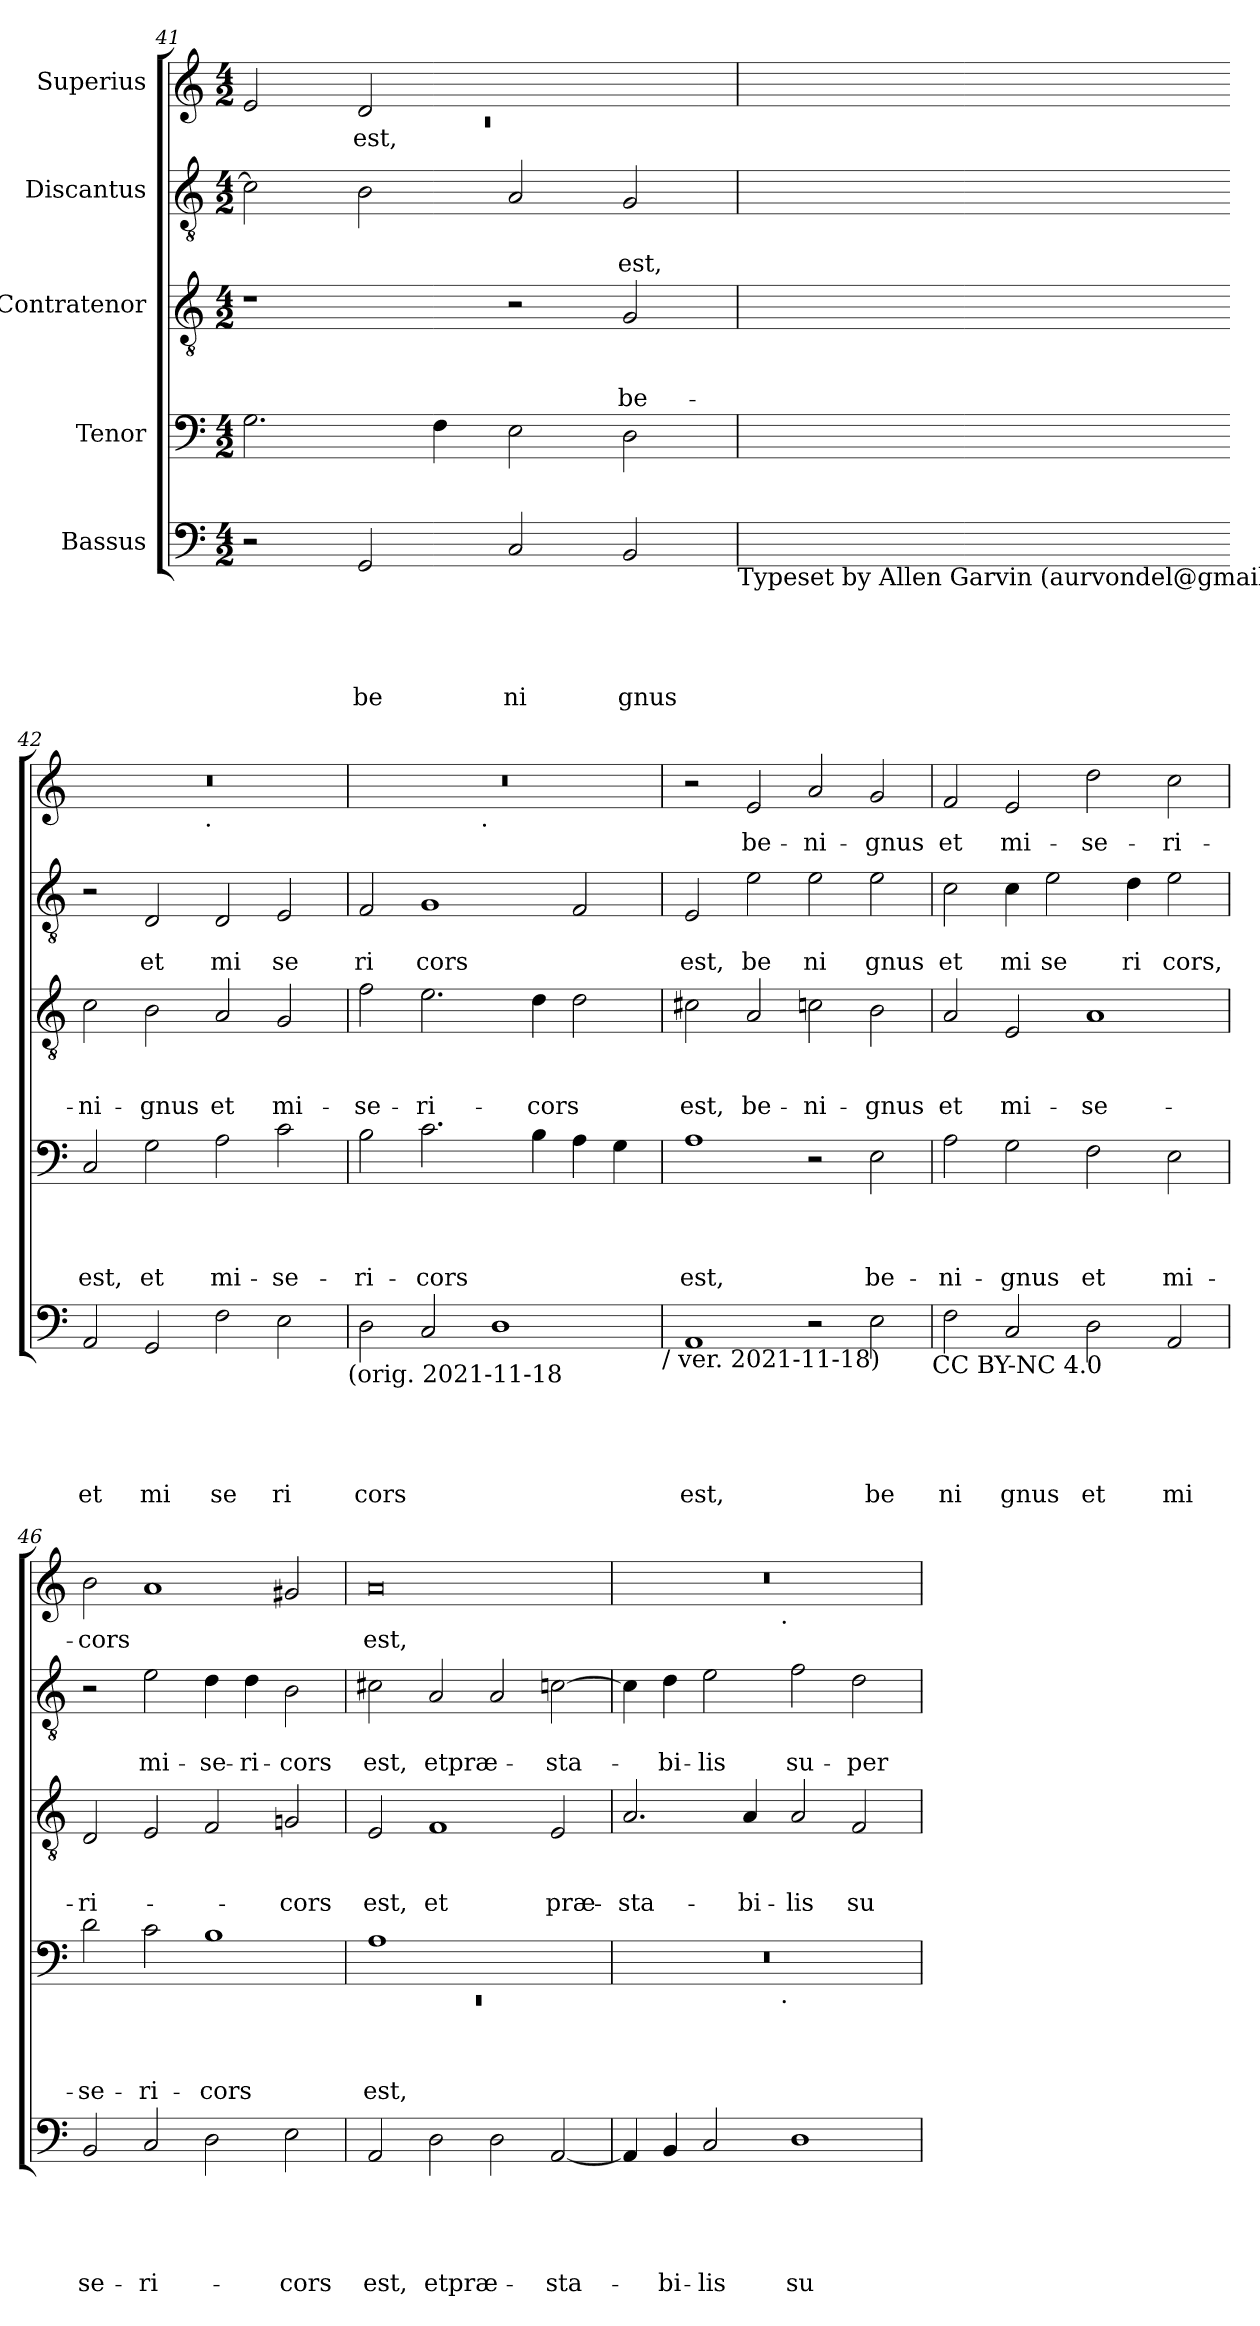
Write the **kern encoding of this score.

**kern	**text	**text	**text	**text	**text	**kern	**text	**text	**text	**text	**kern	**text	**text	**text	**kern	**text	**text	**kern	**text
*part5	*part5	*part5	*part5	*part5	*part5	*part4	*part4	*part4	*part4	*part4	*part3	*part3	*part3	*part3	*part2	*part2	*part2	*part1	*part1
*staff5	*staff5	*staff5	*staff5	*staff5	*staff5	*staff4	*staff4	*staff4	*staff4	*staff4	*staff3	*staff3	*staff3	*staff3	*staff2	*staff2	*staff2	*staff1	*staff1
*I"Bassus	*	*	*	*	*	*I"Tenor	*	*	*	*	*I"Contratenor	*	*	*	*I"Discantus	*	*	*I"Superius	*
*clefF4	*	*	*	*	*	*clefF4	*	*	*	*	*clefGv2	*	*	*	*clefGv2	*	*	*clefG2	*
*k[]	*	*	*	*	*	*k[]	*	*	*	*	*k[]	*	*	*	*k[]	*	*	*k[]	*
*C:	*	*	*	*	*	*C:	*	*	*	*	*C:	*	*	*	*C:	*	*	*C:	*
*M4/2	*	*	*	*	*	*M4/2	*	*	*	*	*M4/2	*	*	*	*M4/2	*	*	*M4/2	*
=41	=41	=41	=41	=41	=41	=41	=41	=41	=41	=41	=41	=41	=41	=41	=41	=41	=41	=41	=41
*	*	*	*	*	*	*	*	*	*	*	*	*	*	*	*	*	*	*^	*
!	!	!	!	!	!	!	!	!	!	!	!	!	!	!	!	!	!	!	!LO:N:vis=1	!
2r	.	.	.	.	.	2.G\	.	.	.	.	1r	.	.	.	2c\]	.	.	2e/	0rc	.
!	!	!	!	!	!LO:LY:b	!	!	!	!	!	!	!	!	!	!	!	!	!	!	!LO:LY:b
2GG/	.	.	.	.	be	.	.	.	.	.	.	.	.	.	2B\	.	.	2d/	.	est,
.	.	.	.	.	.	4F\	.	.	.	.	.	.	.	.	.	.	.	.	.	.
!	!	!	!	!	!LO:LY:b	!	!	!	!	!	!	!	!	!	!	!	!	!	!	!
2C/	.	.	.	.	ni	2E\	.	.	.	.	2r	.	.	.	2A/	.	.	1ryy	.	.
!	!	!	!	!	!LO:LY:b	!	!	!	!	!	!	!	!	!LO:LY:b	!	!	!LO:LY:b	!	!	!
2BB/	.	.	.	.	gnus	2D\	.	.	.	.	2G/	.	.	be-	2G/	.	est,	.	.	.
!LO:TX:b:t=Typeset by Allen Garvin (aurvondel@gmail.com)	!	!	!	!	!	!	!	!	!	!	!	!	!	!	!	!	!	!	!	!
=42	=42	=42	=42	=42	=42	=42	=42	=42	=42	=42	=42	=42	=42	=42	=42	=42	=42	=42	=42	=42
!	!	!	!	!	!LO:LY:b	!	!	!	!	!LO:LY:b	!	!	!	!LO:LY:b	!	!	!	!	!	!
2AA/	.	.	.	.	et	2C/	.	.	.	est,	2c\	.	.	-ni-	2r	.	.	0r	2ryy	.
!	!	!	!	!	!LO:LY:b	!	!	!	!	!LO:LY:b	!	!	!	!LO:LY:b	!	!	!LO:LY:b	!	!	!
2GG/	.	.	.	.	mi	2G\	.	.	.	et	2B\	.	.	-gnus	2D/	.	et	.	4...ryy	.
!	!	!	!	!	!	!	!	!	!	!	!	!	!	!	!	!	!	!	!LO:TX:b:t=.	!
.	.	.	.	.	.	.	.	.	.	.	.	.	.	.	.	.	.	.	1ryy	.
!	!	!	!	!	!LO:LY:b	!	!	!	!	!LO:LY:b	!	!	!	!LO:LY:b	!	!	!LO:LY:b	!	!	!
2F\	.	.	.	.	se	2A\	.	.	.	mi-	2A/	.	.	et	2D/	.	mi	.	.	.
!	!	!	!	!	!LO:LY:b	!	!	!	!	!LO:LY:b	!	!	!	!LO:LY:b	!	!	!LO:LY:b	!	!	!
2E\	.	.	.	.	ri	2c\	.	.	.	-se-	2G/	.	.	mi-	2E/	.	se	.	.	.
.	.	.	.	.	.	.	.	.	.	.	.	.	.	.	.	.	.	.	32ryy	.
!LO:TX:b:t=(orig. 2021-11-18	!	!	!	!	!	!	!	!	!	!	!	!	!	!	!	!	!	!	!	!
=43	=43	=43	=43	=43	=43	=43	=43	=43	=43	=43	=43	=43	=43	=43	=43	=43	=43	=43	=43	=43
!	!	!	!	!	!LO:LY:b	!	!	!	!	!LO:LY:b	!	!	!	!LO:LY:b	!	!	!LO:LY:b	!	!	!
2D\	.	.	.	.	cors	2B\	.	.	.	-ri-	2f\	.	.	-se-	2F/	.	ri	0r	2ryy	.
!	!	!	!	!	!	!	!	!	!	!LO:LY:b	!	!	!	!LO:LY:b	!	!	!LO:LY:b	!	!	!
2C/	.	.	.	.	.	2.c\	.	.	.	-cors	2.e\	.	.	-ri-	1G	.	cors	.	4...ryy	.
!	!	!	!	!	!	!	!	!	!	!	!	!	!	!	!	!	!	!	!LO:TX:b:t=.	!
.	.	.	.	.	.	.	.	.	.	.	.	.	.	.	.	.	.	.	1ryy	.
1D	.	.	.	.	.	.	.	.	.	.	.	.	.	.	.	.	.	.	.	.
!	!	!	!	!	!	!	!	!	!	!	!	!	!	!LO:LY:b	!	!	!	!	!	!
.	.	.	.	.	.	4B\	.	.	.	.	4d\	.	.	-cors	.	.	.	.	.	.
.	.	.	.	.	.	4A\	.	.	.	.	2d\	.	.	.	2F/	.	.	.	.	.
.	.	.	.	.	.	4G\	.	.	.	.	.	.	.	.	.	.	.	.	.	.
.	.	.	.	.	.	.	.	.	.	.	.	.	.	.	.	.	.	.	32ryy	.
!LO:TX:b:t=/ ver. 2021-11-18)	!	!	!	!	!	!	!	!	!	!	!	!	!	!	!	!	!	!	!	!
=44	=44	=44	=44	=44	=44	=44	=44	=44	=44	=44	=44	=44	=44	=44	=44	=44	=44	=44	=44	=44
!	!	!	!	!	!LO:LY:b	!	!	!	!	!LO:LY:b	!	!	!	!LO:LY:b	!	!	!LO:LY:b	!	!	!
*	*	*	*	*	*	*	*	*	*	*	*	*	*	*	*	*	*	*v	*v	*
1AA	.	.	.	.	est,	1A	.	.	.	est,	2c#X\	.	.	est,	2E/	.	est,	2r	.
!	!	!	!	!	!	!	!	!	!	!	!	!	!	!LO:LY:b	!	!	!LO:LY:b	!	!LO:LY:b
.	.	.	.	.	.	.	.	.	.	.	2A/	.	.	be-	2e\	.	be	2e/	be-
!	!	!	!	!	!	!	!	!	!	!	!	!	!	!LO:LY:b	!	!	!LO:LY:b	!	!LO:LY:b
2r	.	.	.	.	.	2r	.	.	.	.	2cn\	.	.	-ni-	2e\	.	ni	2a/	-ni-
!	!	!	!	!	!LO:LY:b	!	!	!	!	!LO:LY:b	!	!	!	!LO:LY:b	!	!	!LO:LY:b	!	!LO:LY:b
2E\	.	.	.	.	be	2E\	.	.	.	be-	2B\	.	.	-gnus	2e\	.	gnus	2g/	-gnus
!LO:TX:b:t=CC BY-NC 4.0	!	!	!	!	!	!	!	!	!	!	!	!	!	!	!	!	!	!	!
=45	=45	=45	=45	=45	=45	=45	=45	=45	=45	=45	=45	=45	=45	=45	=45	=45	=45	=45	=45
!	!	!	!	!	!LO:LY:b	!	!	!	!	!LO:LY:b	!	!	!	!LO:LY:b	!	!	!LO:LY:b	!	!LO:LY:b
2F\	.	.	.	.	ni	2A\	.	.	.	-ni-	2A/	.	.	et	2c\	.	et	2f/	et
!	!	!	!	!	!LO:LY:b	!	!	!	!	!LO:LY:b	!	!	!	!LO:LY:b	!	!	!LO:LY:b	!	!LO:LY:b
2C/	.	.	.	.	gnus	2G\	.	.	.	-gnus	2E/	.	.	mi-	4c\	.	mi	2e/	mi-
!	!	!	!	!	!	!	!	!	!	!	!	!	!	!	!	!	!LO:LY:b	!	!
.	.	.	.	.	.	.	.	.	.	.	.	.	.	.	2e\	.	se	.	.
!	!	!	!	!	!LO:LY:b	!	!	!	!	!LO:LY:b	!	!	!	!LO:LY:b	!	!	!	!	!LO:LY:b
2D\	.	.	.	.	et	2F\	.	.	.	et	1A	.	.	-se-	.	.	.	2dd\	-se-
!	!	!	!	!	!	!	!	!	!	!	!	!	!	!	!	!	!LO:LY:b	!	!
.	.	.	.	.	.	.	.	.	.	.	.	.	.	.	4d\	.	ri	.	.
!	!	!	!	!	!LO:LY:b	!	!	!	!	!LO:LY:b	!	!	!	!	!	!	!LO:LY:b	!	!LO:LY:b
2AA/	.	.	.	.	mi	2E\	.	.	.	mi-	.	.	.	.	2e\	.	cors,	2cc\	-ri-
!!LO:PB:g=z
=46	=46	=46	=46	=46	=46	=46	=46	=46	=46	=46	=46	=46	=46	=46	=46	=46	=46	=46	=46
!	!	!	!	!	!LO:LY:b	!	!	!	!	!LO:LY:b	!	!	!	!LO:LY:b	!	!	!	!	!LO:LY:b
2BB/	.	.	.	.	se-	2d\	.	.	.	-se-	2D/	.	.	-ri-	2r	.	.	2b\	-cors
!	!	!	!	!	!LO:LY:b	!	!	!	!	!LO:LY:b	!	!	!	!	!	!	!LO:LY:b	!	!
2C/	.	.	.	.	-ri-	2c\	.	.	.	-ri-	2E/	.	.	.	2e\	.	mi-	1a	.
!	!	!	!	!	!	!	!	!	!	!LO:LY:b	!	!	!	!	!	!	!LO:LY:b	!	!
2D\	.	.	.	.	.	1B	.	.	.	-cors	2F/	.	.	.	4d\	.	-se-	.	.
!	!	!	!	!	!	!	!	!	!	!	!	!	!	!	!	!	!LO:LY:b	!	!
.	.	.	.	.	.	.	.	.	.	.	.	.	.	.	4d\	.	-ri-	.	.
!	!	!	!	!	!LO:LY:b	!	!	!	!	!	!	!	!	!LO:LY:b	!	!	!LO:LY:b	!	!
2E\	.	.	.	.	-cors	.	.	.	.	.	2Gn/	.	.	-cors	2B\	.	-cors	2g#X/	.
=47	=47	=47	=47	=47	=47	=47	=47	=47	=47	=47	=47	=47	=47	=47	=47	=47	=47	=47	=47
*	*	*	*	*	*	*^	*	*	*	*	*	*	*	*	*	*	*	*	*
!	!	!	!	!	!LO:LY:b	!	!LO:N:vis=1	!	!	!	!LO:LY:b	!	!	!	!LO:LY:b	!	!	!LO:LY:b	!	!LO:LY:b
2AA/	.	.	.	.	est,	1A	0rEE	.	.	.	est,	2E/	.	.	est,	2c#X\	.	est,	0a	est,
!	!	!	!	!	!LO:LY:b	!	!	!	!	!	!	!	!	!	!LO:LY:b	!	!	!LO:LY:b	!	!
2D\	.	.	.	.	etpræ-	.	.	.	.	.	.	1F	.	.	et	2A/	.	etpræ-	.	.
2D\	.	.	.	.	.	1ryy	.	.	.	.	.	.	.	.	.	2A/	.	.	.	.
!	!	!	!	!	!LO:LY:b	!	!	!	!	!	!	!	!	!	!LO:LY:b	!	!	!LO:LY:b	!	!
[<2AA/	.	.	.	.	-sta-	.	.	.	.	.	.	2E/	.	.	præ-	[>2cn\	.	-sta-	.	.
=48	=48	=48	=48	=48	=48	=48	=48	=48	=48	=48	=48	=48	=48	=48	=48	=48	=48	=48	=48	=48
!	!	!	!	!	!	!	!	!	!	!	!	!	!	!	!LO:LY:b	!	!	!	!	!
*	*	*	*	*	*	*	*	*	*	*	*	*	*	*	*	*	*	*	*^	*
4AA/]	.	.	.	.	.	0r	2ryy	.	.	.	.	2.A/	.	.	-sta-	4c\]	.	.	0r	2ryy	.
!	!	!	!	!	!LO:LY:b	!	!	!	!	!	!	!	!	!	!	!	!	!LO:LY:b	!	!	!
4BB/	.	.	.	.	-bi-	.	.	.	.	.	.	.	.	.	.	4d\	.	-bi-	.	.	.
!	!	!	!	!	!LO:LY:b	!	!	!	!	!	!	!	!	!	!	!	!	!LO:LY:b	!	!	!
2C/	.	.	.	.	-lis	.	4...ryy	.	.	.	.	.	.	.	.	2e\	.	-lis	.	4...ryy	.
!	!	!	!	!	!	!	!	!	!	!	!	!	!	!	!LO:LY:b	!	!	!	!	!	!
.	.	.	.	.	.	.	.	.	.	.	.	4A/	.	.	-bi-	.	.	.	.	.	.
!	!	!	!	!	!	!	!	!	!	!	!	!	!	!	!	!	!	!	!	!LO:TX:b:t=.	!
!	!	!	!	!	!	!	!LO:TX:b:t=.	!	!	!	!	!	!	!	!	!	!	!	!	!	!
.	.	.	.	.	.	.	1ryy	.	.	.	.	.	.	.	.	.	.	.	.	1ryy	.
!	!	!	!	!	!LO:LY:b	!	!	!	!	!	!	!	!	!	!LO:LY:b	!	!	!LO:LY:b	!	!	!
1D	.	.	.	.	su-	.	.	.	.	.	.	2A/	.	.	-lis	2f\	.	su-	.	.	.
!	!	!	!	!	!	!	!	!	!	!	!	!	!	!	!LO:LY:b	!	!	!LO:LY:b	!	!	!
.	.	.	.	.	.	.	.	.	.	.	.	2F/	.	.	su-	2d\	.	-per	.	.	.
.	.	.	.	.	.	.	32ryy	.	.	.	.	.	.	.	.	.	.	.	.	32ryy	.
*	*	*	*	*	*	*v	*v	*	*	*	*	*	*	*	*	*	*	*	*v	*v	*
=	=	=	=	=	=	=	=	=	=	=	=	=	=	=	=	=	=	=	=
*-	*-	*-	*-	*-	*-	*-	*-	*-	*-	*-	*-	*-	*-	*-	*-	*-	*-	*-	*-
